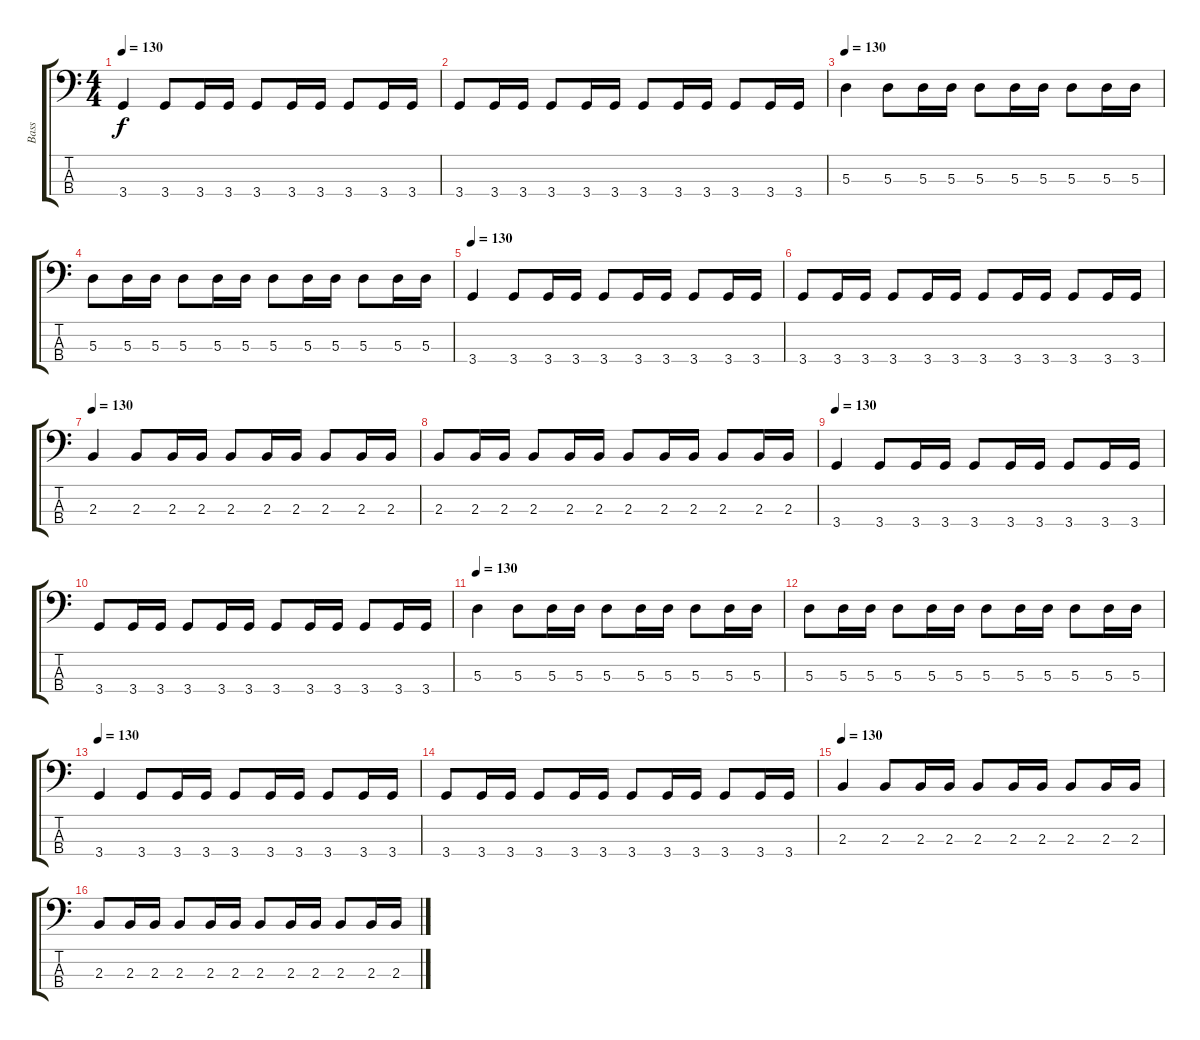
\track ("Bass" "Bass") {instrument electricbassfinger}
\staff {score tabs}
\tuning (G2 D2 A1 E1) {hide}
\ts (4 4)
\tempo 130
\clef f4
\ks c
3.4.4{dy f} 3.4.8 3.4.16 3.4.16 3.4.8 3.4.16 3.4.16 3.4.8 3.4.16 3.4.16 |
3.4.8 3.4.16 3.4.16 3.4.8 3.4.16 3.4.16 3.4.8 3.4.16 3.4.16 3.4.8 3.4.16 3.4.16 |
\tempo 130
5.3.4 5.3.8 5.3.16 5.3.16 5.3.8 5.3.16 5.3.16 5.3.8 5.3.16 5.3.16 |
5.3.8 5.3.16 5.3.16 5.3.8 5.3.16 5.3.16 5.3.8 5.3.16 5.3.16 5.3.8 5.3.16 5.3.16 |
\tempo 130
3.4.4 3.4.8 3.4.16 3.4.16 3.4.8 3.4.16 3.4.16 3.4.8 3.4.16 3.4.16 |
3.4.8 3.4.16 3.4.16 3.4.8 3.4.16 3.4.16 3.4.8 3.4.16 3.4.16 3.4.8 3.4.16 3.4.16 |
\section ("" "")
\tempo 130
2.3.4 2.3.8 2.3.16 2.3.16 2.3.8 2.3.16 2.3.16 2.3.8 2.3.16 2.3.16 |
2.3.8 2.3.16 2.3.16 2.3.8 2.3.16 2.3.16 2.3.8 2.3.16 2.3.16 2.3.8 2.3.16 2.3.16 |
\tempo 130
3.4.4 3.4.8 3.4.16 3.4.16 3.4.8 3.4.16 3.4.16 3.4.8 3.4.16 3.4.16 |
3.4.8 3.4.16 3.4.16 3.4.8 3.4.16 3.4.16 3.4.8 3.4.16 3.4.16 3.4.8 3.4.16 3.4.16 |
\tempo 130
5.3.4 5.3.8 5.3.16 5.3.16 5.3.8 5.3.16 5.3.16 5.3.8 5.3.16 5.3.16 |
5.3.8 5.3.16 5.3.16 5.3.8 5.3.16 5.3.16 5.3.8 5.3.16 5.3.16 5.3.8 5.3.16 5.3.16 |
\tempo 130
3.4.4 3.4.8 3.4.16 3.4.16 3.4.8 3.4.16 3.4.16 3.4.8 3.4.16 3.4.16 |
3.4.8 3.4.16 3.4.16 3.4.8 3.4.16 3.4.16 3.4.8 3.4.16 3.4.16 3.4.8 3.4.16 3.4.16 |
\section ("" "")
\tempo 130
2.3.4 2.3.8 2.3.16 2.3.16 2.3.8 2.3.16 2.3.16 2.3.8 2.3.16 2.3.16 |
2.3.8 2.3.16 2.3.16 2.3.8 2.3.16 2.3.16 2.3.8 2.3.16 2.3.16 2.3.8 2.3.16 2.3.16
